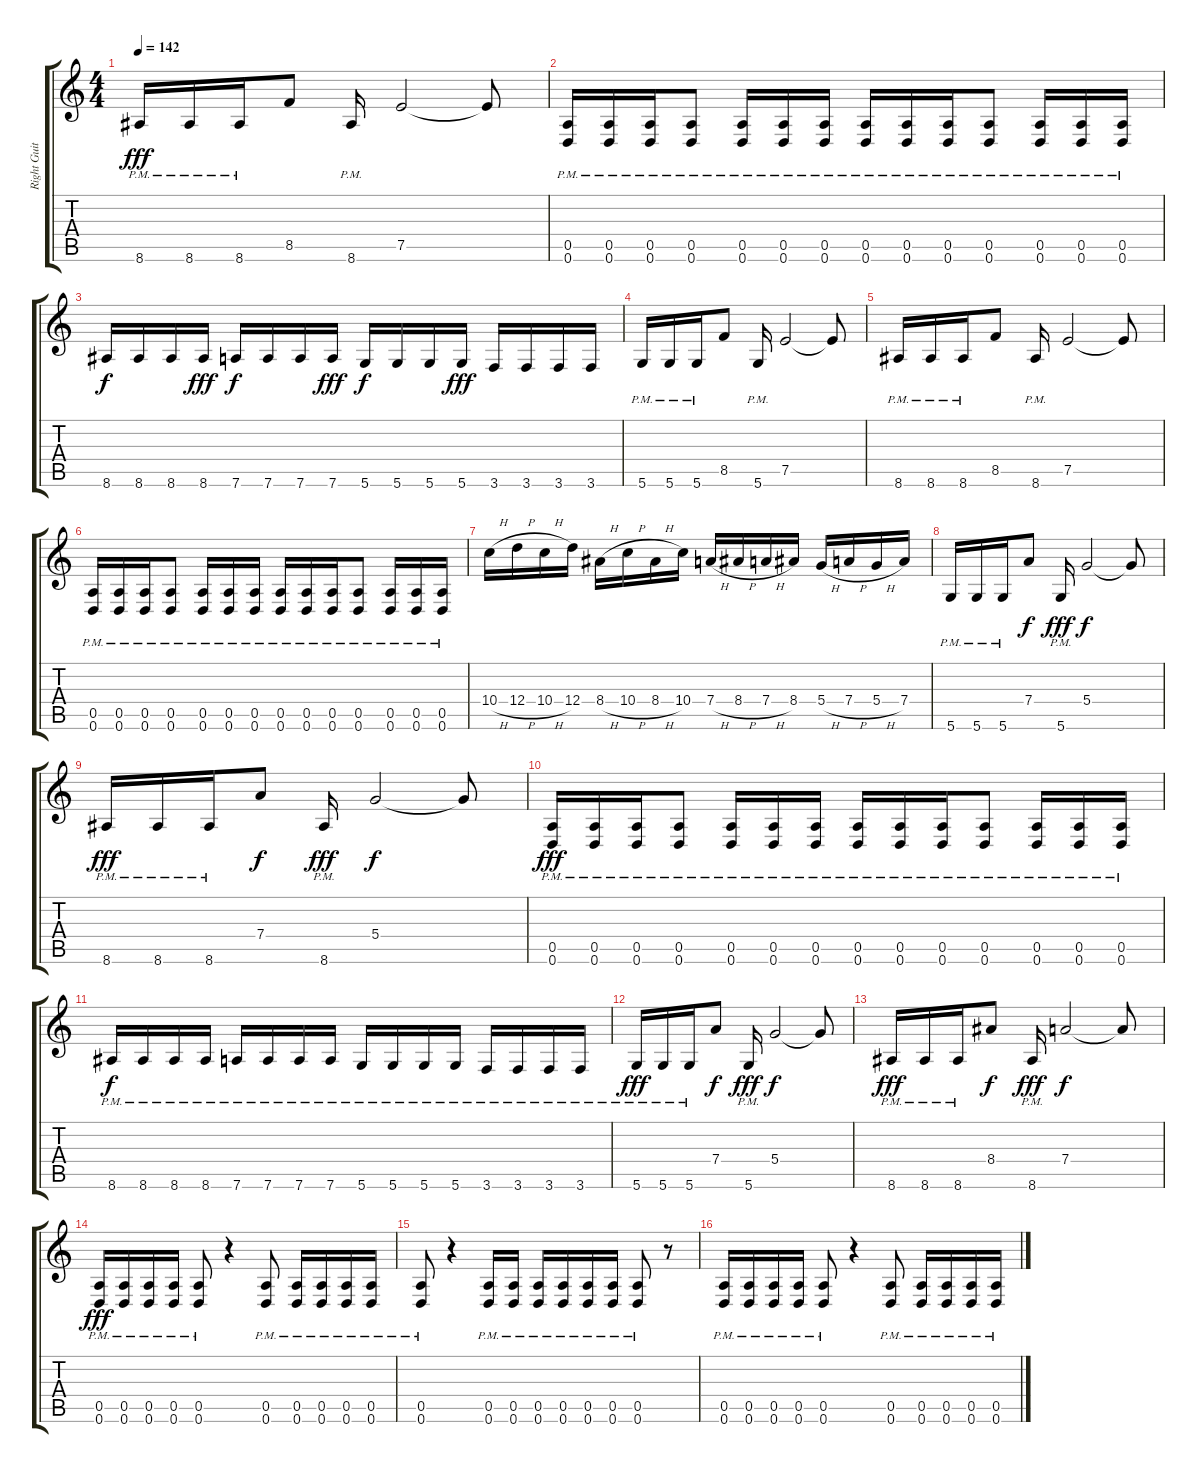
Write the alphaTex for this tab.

\track ("Right Guitar" "Right Guit") {instrument distortionguitar}
\staff {score tabs}
\tuning (E4 B3 G3 D3 A2 D2) {hide}
\ts (4 4)
\tempo 142
\clef g2
\ks c
8.6{pm}.16{dy fff} 8.6{pm}.16 8.6{pm}.16 8.5.8 8.6{pm}.16 7.5.2 7.5{t}.8 |
(0.5{pm} 0.6{pm}).16 (0.5{pm} 0.6{pm}).16 (0.5{pm} 0.6{pm}).16 (0.5{pm} 0.6{pm}).8 (0.5{pm} 0.6{pm}).16 (0.5{pm} 0.6{pm}).16 (0.5{pm} 0.6{pm}).16 (0.5{pm} 0.6{pm}).16 (0.5{pm} 0.6{pm}).16 (0.5{pm} 0.6{pm}).16 (0.5{pm} 0.6{pm}).8 (0.5{pm} 0.6{pm}).16 (0.5{pm} 0.6{pm}).16 (0.5{pm} 0.6{pm}).16 |
8.6.16{dy f} 8.6.16 8.6.16 8.6.16{dy fff} 7.6.16{dy f} 7.6.16 7.6.16 7.6.16{dy fff} 5.6.16{dy f} 5.6.16 5.6.16 5.6.16{dy fff} 3.6.16 3.6.16 3.6.16 3.6.16 |
5.6{pm}.16 5.6{pm}.16 5.6{pm}.16 8.5.8 5.6{pm}.16 7.5.2 7.5{t}.8 |
8.6{pm}.16 8.6{pm}.16 8.6{pm}.16 8.5.8 8.6{pm}.16 7.5.2 7.5{t}.8 |
(0.5{pm} 0.6{pm}).16 (0.5{pm} 0.6{pm}).16 (0.5{pm} 0.6{pm}).16 (0.5{pm} 0.6{pm}).8 (0.5{pm} 0.6{pm}).16 (0.5{pm} 0.6{pm}).16 (0.5{pm} 0.6{pm}).16 (0.5{pm} 0.6{pm}).16 (0.5{pm} 0.6{pm}).16 (0.5{pm} 0.6{pm}).16 (0.5{pm} 0.6{pm}).8 (0.5{pm} 0.6{pm}).16 (0.5{pm} 0.6{pm}).16 (0.5{pm} 0.6{pm}).16 |
10.4{h}.16 12.4{h}.16 10.4{h}.16 12.4.16 8.4{h}.16 10.4{h}.16 8.4{h}.16 10.4.16 7.4{h}.16 8.4{h}.16 7.4{h}.16 8.4.16 5.4{h}.16 7.4{h}.16 5.4{h}.16 7.4.16 |
5.6{pm}.16 5.6{pm}.16 5.6{pm}.16 7.4.8{dy f} 5.6{pm}.16{dy fff} 5.4.2{dy f} 5.4{t}.8 |
8.6{pm}.16{dy fff} 8.6{pm}.16 8.6{pm}.16 7.4.8{dy f} 8.6{pm}.16{dy fff} 5.4.2{dy f} 5.4{t}.8 |
(0.5{pm} 0.6{pm}).16{dy fff} (0.5{pm} 0.6{pm}).16 (0.5{pm} 0.6{pm}).16 (0.5{pm} 0.6{pm}).8 (0.5{pm} 0.6{pm}).16 (0.5{pm} 0.6{pm}).16 (0.5{pm} 0.6{pm}).16 (0.5{pm} 0.6{pm}).16 (0.5{pm} 0.6{pm}).16 (0.5{pm} 0.6{pm}).16 (0.5{pm} 0.6{pm}).8 (0.5{pm} 0.6{pm}).16 (0.5{pm} 0.6{pm}).16 (0.5{pm} 0.6{pm}).16 |
8.6{pm}.16{dy f} 8.6{pm}.16 8.6{pm}.16 8.6{pm}.16 7.6{pm}.16 7.6{pm}.16 7.6{pm}.16 7.6{pm}.16 5.6{pm}.16 5.6{pm}.16 5.6{pm}.16 5.6{pm}.16 3.6{pm}.16 3.6{pm}.16 3.6{pm}.16 3.6{pm}.16 |
5.6{pm}.16{dy fff} 5.6{pm}.16 5.6{pm}.16 7.4.8{dy f} 5.6{pm}.16{dy fff} 5.4.2{dy f} 5.4{t}.8 |
8.6{pm}.16{dy fff} 8.6{pm}.16 8.6{pm}.16 8.4.8{dy f} 8.6{pm}.16{dy fff} 7.4.2{dy f} 7.4{t}.8 |
(0.5{pm} 0.6{pm}).16{dy fff} (0.5{pm} 0.6{pm}).16 (0.5{pm} 0.6{pm}).16 (0.5{pm} 0.6{pm}).16 (0.5{pm} 0.6{pm}).8 r.4 (0.5{pm} 0.6{pm}).8 (0.5{pm} 0.6{pm}).16 (0.5{pm} 0.6{pm}).16 (0.5{pm} 0.6{pm}).16 (0.5{pm} 0.6{pm}).16 |
(0.5{pm} 0.6{pm}).8 r.4 (0.5{pm} 0.6{pm}).16 (0.5{pm} 0.6{pm}).16 (0.5{pm} 0.6{pm}).16 (0.5{pm} 0.6{pm}).16 (0.5{pm} 0.6{pm}).16 (0.5{pm} 0.6{pm}).16 (0.5{pm} 0.6{pm}).8 r.8 |
(0.5{pm} 0.6{pm}).16 (0.5{pm} 0.6{pm}).16 (0.5{pm} 0.6{pm}).16 (0.5{pm} 0.6{pm}).16 (0.5{pm} 0.6{pm}).8 r.4 (0.5{pm} 0.6{pm}).8 (0.5{pm} 0.6{pm}).16 (0.5{pm} 0.6{pm}).16 (0.5{pm} 0.6{pm}).16 (0.5{pm} 0.6{pm}).16
